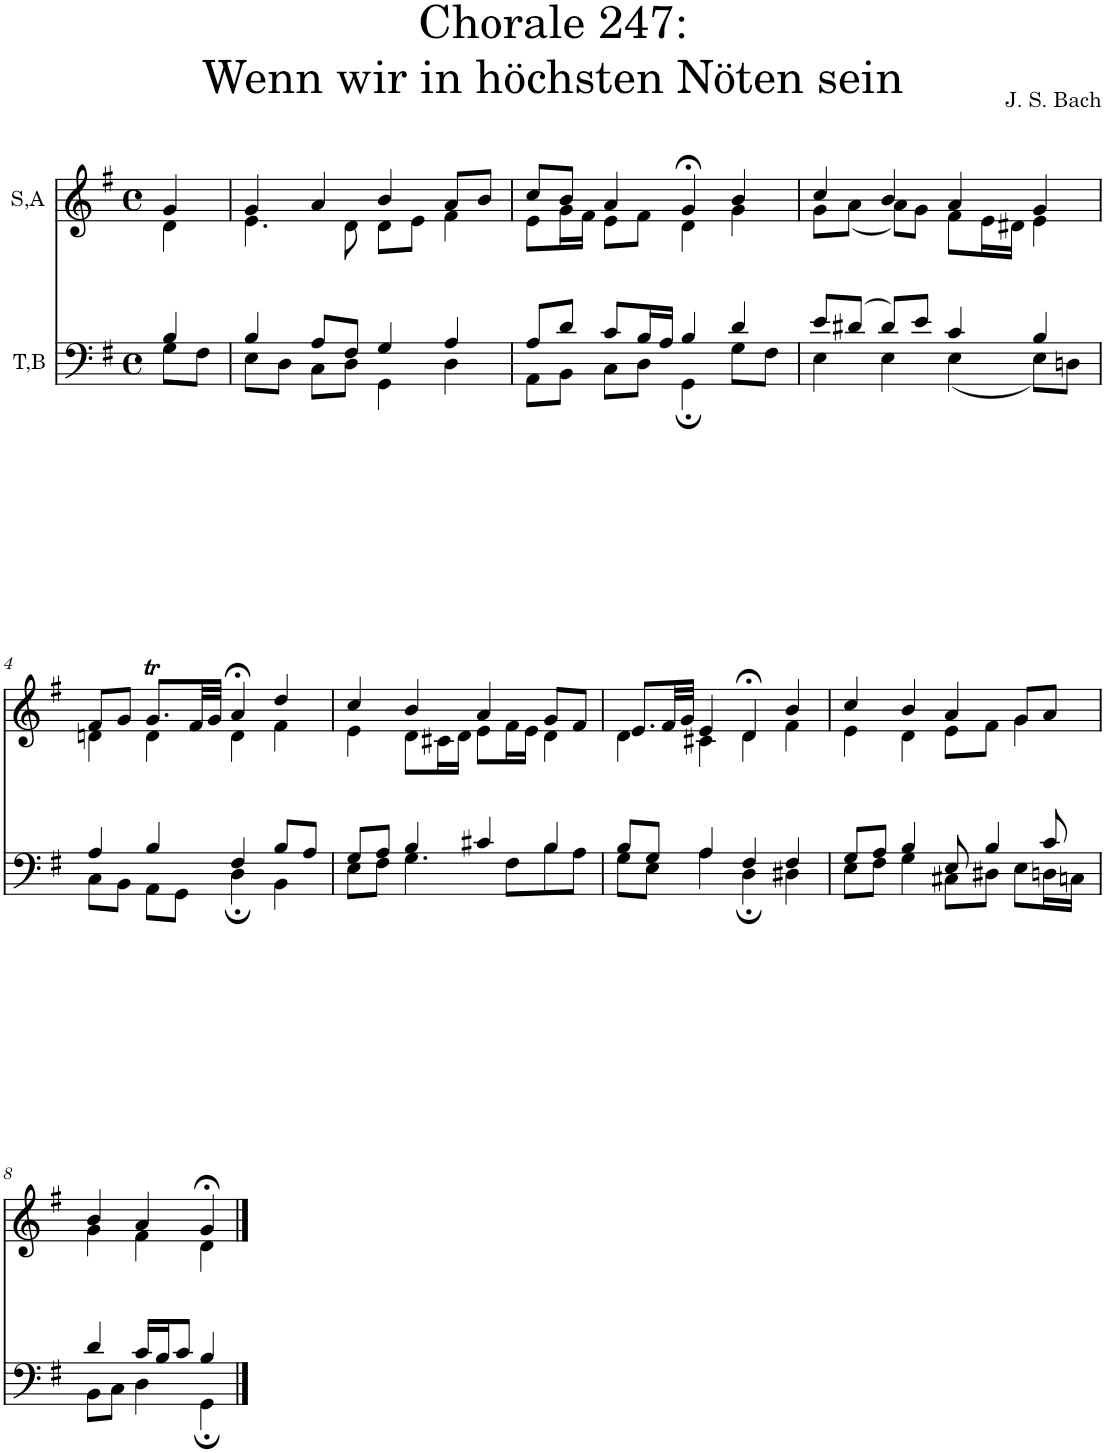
**kern	**kern
*part2	*part1
*staff2	*staff1
*I"T,B	*I"S,A
*clefF4	*clefG2
*k[f#]	*k[f#]
*M4/4	*M4/4
*met(c)	*met(c)
=	=
*^	*^
4B/	8G\L	4g/	4d\
.	8F#\J	.	.
=1	=1	=1	=1
4B/	8E\L	4g/	4.e\
.	8D\J	.	.
8A/L	8C\L	4a/	.
8F#/J	8D\J	.	8d\
4G/	4GG\	4b/	8d\L
.	.	.	8e\J
4A/	4D\	8a/L	4f#\
.	.	8b/J	.
=2	=2	=2	=2
8A/L	8AA\L	8cc/L	8e\L
8d/J	8BB\J	8b/J	16g\L
.	.	.	16f#\JJ
8c/L	8C\L	4a/	8e\L
16B/L	8D\J	.	8f#\J
16A/JJ	.	.	.
4B/	4GG;\	4g;</	4d\
4d/	8G\L	4b/	4g\
.	8F#\J	.	.
=3	=3	=3	=3
8e/L	4E\	4cc/	8g\L
(>8d#X/J	.	.	(<8a\J
8d#/L)	4E\	4b/	8a\L)
8e/J	.	.	8g\J
4c/	(<4E\	4a/	8f#\L
.	.	.	16e\L
.	.	.	16d#X\JJ
4B/	8E\L)	4g/	4e\
.	8Dn\J	.	.
!!LO:LB:g=z	!!
=4	=4	=4	=4
4A/	8C\L	8f#/L	4dn\
.	8BB\J	8g/J	.
4B/	8AA\L	8.gT/L	4d\
.	8GG\J	.	.
.	.	32f#/LL	.
.	.	32g/JJJ	.
4F#/	4D;\	4a;</	4d\
8B/L	4BB\	4dd/	4f#\
8A/J	.	.	.
=5	=5	=5	=5
8G/L	8E\L	4cc/	4e\
8A/J	8F#\J	.	.
4B/	4.G\	4b/	8d\L
.	.	.	16c#X\L
.	.	.	16d\JJ
4c#X/	.	4a/	8e\L
.	8F#\L	.	16f#\L
.	.	.	16e\JJ
4B/	8B\	8g/L	4d\
.	8A\J	8f#/J	.
=6	=6	=6	=6
8B/L	8G\L	8.e/L	4d\
8G/J	8E\J	.	.
.	.	32f#/LL	.
.	.	32g/JJJ	.
4A/	4A\	4e/	4c#X\
4F#/	4D;\	4d;</	4d\
4F#/	4D#X\	4b/	4f#\
=7	=7	=7	=7
8G/L	8E\L	4cc/	4e\
8A/J	8F#\J	.	.
4B/	4G\	4b/	4d\
8E/	8C#X\L	4a/	8e\L
4B/	8D#X\J	.	8f#\J
.	8E\L	8g/L	4g\
8c/	16Dn\L	8a/J	.
.	16Cn\JJ	.	.
!!LO:LB:g=z	!!
=8	=8	=8	=8
4d/	8BB\L	4b/	4g\
.	8C\J	.	.
16c/LL	4D\	4a/	4f#\
16B/J	.	.	.
8c/J	.	.	.
4B/	4GG;\	4g;</	4d\
*v	*v	*	*
*	*v	*v
==	==
*-	*-
